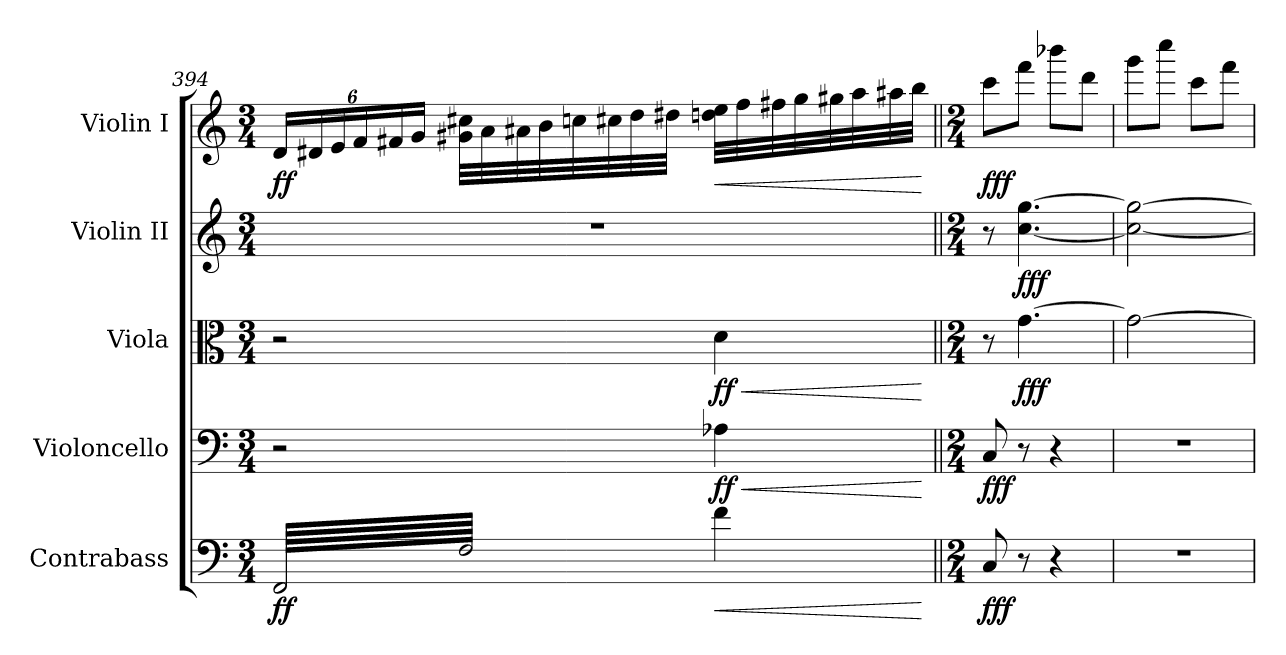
**kern	**dynam	**kern	**dynam	**kern	**dynam	**kern	**dynam	**kern	**dynam
*part5	*part5	*part4	*part4	*part3	*part3	*part2	*part2	*part1	*part1
*staff5	*staff5	*staff4	*staff4	*staff3	*staff3	*staff2	*staff2	*staff1	*staff1
*I"Contrabass	*	*I"Violoncello	*	*I"Viola	*	*I"Violin II	*	*I"Violin I	*
*I'Cb.	*	*I'Vc.	*	*I'Vla.	*	*I'Vln. II	*	*I'Vln. I	*
!!LO:PB:g=z
*clefF4	*	*clefF4	*	*clefC3	*	*clefG2	*	*clefG2	*
*ITrd7c12	*	*	*	*	*	*	*	*	*
*k[]	*	*k[]	*	*k[]	*	*k[]	*	*k[]	*
*M3/4	*	*M3/4	*	*M3/4	*	*M3/4	*	*M3/4	*
*MM80	*	*MM80	*	*MM80	*	*MM80	*	*MM80	*
*	*	*	*	*	*	*	*	*Xbrackettup	*
=394	=394	=394	=394	=394	=394	=394	=394	=394	=394
!	!LO:DY:b	!	!	!	!	!	!	!	!LO:DY:b
*tremolo	*	*	*	*	*	*	*	*	*
64FFF/LLLL	ff	2r	.	2r	.	2.r	.	24d/LL	ff
64FF\	.	.	.	.	.	.	.	.	.
64FFF/	.	.	.	.	.	.	.	.	.
.	.	.	.	.	.	.	.	24d#X/	.
64FF\	.	.	.	.	.	.	.	.	.
64FFF/	.	.	.	.	.	.	.	.	.
64FF\	.	.	.	.	.	.	.	.	.
.	.	.	.	.	.	.	.	24e/	.
64FFF/	.	.	.	.	.	.	.	.	.
64FF\	.	.	.	.	.	.	.	.	.
64FFF/	.	.	.	.	.	.	.	24f/	.
64FF\	.	.	.	.	.	.	.	.	.
64FFF/	.	.	.	.	.	.	.	.	.
.	.	.	.	.	.	.	.	24f#X/	.
64FF\	.	.	.	.	.	.	.	.	.
64FFF/	.	.	.	.	.	.	.	.	.
64FF\	.	.	.	.	.	.	.	.	.
.	.	.	.	.	.	.	.	24g/JJ	.
64FFF/	.	.	.	.	.	.	.	.	.
64FF\	.	.	.	.	.	.	.	.	.
*	*	*	*	*	*	*	*	*MM85	*
64FFF/	.	.	.	.	.	.	.	32g#X\ 32cc#X\LLL	.
64FF\	.	.	.	.	.	.	.	.	.
64FFF/	.	.	.	.	.	.	.	32a\	.
64FF\	.	.	.	.	.	.	.	.	.
64FFF/	.	.	.	.	.	.	.	32a#X\	.
64FF\	.	.	.	.	.	.	.	.	.
64FFF/	.	.	.	.	.	.	.	32b\	.
64FF\	.	.	.	.	.	.	.	.	.
64FFF/	.	.	.	.	.	.	.	32ccn\	.
64FF\	.	.	.	.	.	.	.	.	.
64FFF/	.	.	.	.	.	.	.	32cc#X\	.
64FF\	.	.	.	.	.	.	.	.	.
64FFF/	.	.	.	.	.	.	.	32dd\	.
64FF\	.	.	.	.	.	.	.	.	.
64FFF/	.	.	.	.	.	.	.	32dd#X\JJJ	.
64FF\JJJJ	.	.	.	.	.	.	.	.	.
*Xtremolo	*	*	*	*	*	*	*	*	*
*	*	*	*	*	*	*	*	*MM90	*
!	!LO:HP:b	!	!LO:HP:b	!	!LO:HP:b	!	!	!	!LO:HP:b
!	!	!	!LO:DY:n=1:b	!	!LO:DY:n=1:b	!	!	!	!
4F\	<	4A-X\	< ff	4d\	< ff	.	.	32ddn\ 32ee\LLL	<
.	.	.	.	.	.	.	.	.	.
.	.	.	.	.	.	.	.	32ff\	.
.	.	.	.	.	.	.	.	.	.
.	.	.	.	.	.	.	.	32ff#X\	.
.	.	.	.	.	.	.	.	.	.
.	.	.	.	.	.	.	.	32gg\	.
.	.	.	.	.	.	.	.	.	.
.	.	.	.	.	.	.	.	32gg#X\	.
.	.	.	.	.	.	.	.	.	.
.	.	.	.	.	.	.	.	32aa\	.
.	.	.	.	.	.	.	.	.	.
.	.	.	.	.	.	.	.	32aa#X\	.
.	.	.	.	.	.	.	.	.	.
.	.	.	.	.	.	.	.	32bb\JJJ	.
.	.	.	.	.	.	.	.	.	.
.	[	.	[	.	[	.	.	.	[
=395||	=395||	=395||	=395||	=395||	=395||	=395||	=395||	=395||	=395||
*M2/4	*	*M2/4	*	*M2/4	*	*M2/4	*	*M2/4	*
*	*	*	*	*	*	*	*	*MM175	*
!	!LO:DY:b	!	!LO:DY:b	!	!	!	!	!	!LO:DY:b
8CC/	fff	8C/	fff	8r	.	8r	.	8ccc\L	fff
!	!	!	!	!	!LO:DY:b	!	!LO:DY:b	!	!
8r	.	8r	.	[4.g\	fff	[4.cc\ [4.gg\	fff	8fff\J	.
4r	.	4r	.	.	.	.	.	8bbb-X\L	.
.	.	.	.	.	.	.	.	8ddd\J	.
=396	=396	=396	=396	=396	=396	=396	=396	=396	=396
2r	.	2r	.	2g\_	.	2cc\_ 2gg\_	.	8ggg\L	.
.	.	.	.	.	.	.	.	8cccc\J	.
.	.	.	.	.	.	.	.	8ccc\L	.
.	.	.	.	.	.	.	.	8fff\J	.
=	=	=	=	=	=	=	=	=	=
*-	*-	*-	*-	*-	*-	*-	*-	*-	*-
